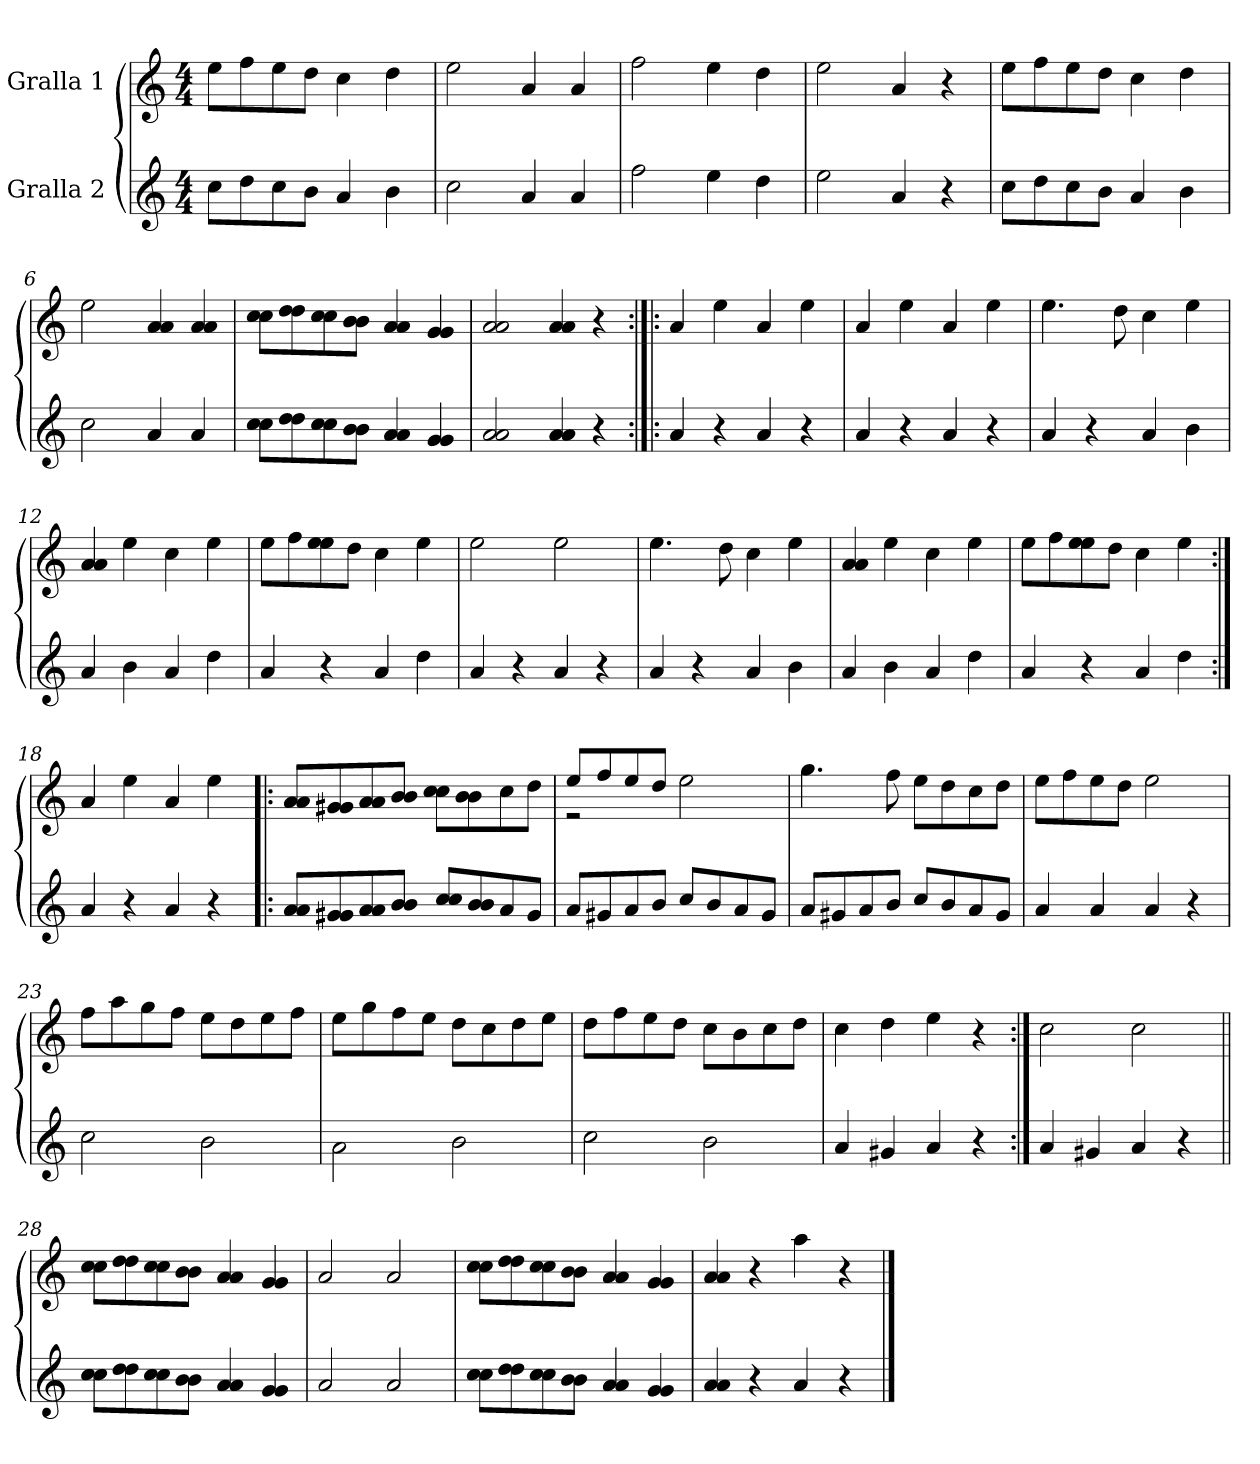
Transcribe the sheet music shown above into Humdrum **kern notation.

**kern	**kern
*part2	*part1
*staff2	*staff1
*I"Gralla 2	*I"Gralla 1
*clefG2	*clefG2
*k[]	*k[]
*M4/4	*M4/4
=1	=1
8cc\L	8ee\L
8dd\	8ff\
8cc\	8ee\
8b\J	8dd\J
4a/	4cc\
4b\	4dd\
=2	=2
2cc\	2ee\
4a/	4a/
4a/	4a/
=3	=3
2ff\	2ff\
4ee\	4ee\
4dd\	4dd\
=4	=4
2ee\	2ee\
4a/	4a/
4r	4r
=5	=5
8cc\L	8ee\L
8dd\	8ff\
8cc\	8ee\
8b\J	8dd\J
4a/	4cc\
4b\	4dd\
=6	=6
2cc\	2ee\
4a/	4a/ 4a/
4a/	4a/ 4a/
=7	=7
8cc\ 8cc\L	8cc\ 8cc\L
8dd\ 8dd\	8dd\ 8dd\
8cc\ 8cc\	8cc\ 8cc\
8b\ 8b\J	8b\ 8b\J
4a/ 4a/	4a/ 4a/
4g/ 4g/	4g/ 4g/
!!LO:LB:g=z
=8	=8
2a/ 2a/	2a/ 2a/
4a/ 4a/	4a/ 4a/
4r	4r
=9:|!|:	=9:|!|:
4a/	4a/
4r	4ee\
4a/	4a/
4r	4ee\
=10	=10
4a/	4a/
4r	4ee\
4a/	4a/
4r	4ee\
=11	=11
4a/	4.ee\
4r	.
.	8dd\
4a/	4cc\
4b\	4ee\
=12	=12
4a/	4a/ 4a/
4b\	4ee\
4a/	4cc\
4dd\	4ee\
=13	=13
4a/	8ee\L
.	8ff\
4r	8ee\ 8ee\
.	8dd\J
4a/	4cc\
4dd\	4ee\
=14	=14
4a/	2ee\
4r	.
4a/	2ee\
4r	.
=15	=15
4a/	4.ee\
4r	.
.	8dd\
4a/	4cc\
4b\	4ee\
!!LO:LB:g=z
=16	=16
4a/	4a/ 4a/
4b\	4ee\
4a/	4cc\
4dd\	4ee\
=17	=17
4a/	8ee\L
.	8ff\
4r	8ee\ 8ee\
.	8dd\J
4a/	4cc\
4dd\	4ee\
=18:|!	=18:|!
4a/	4a/
4r	4ee\
4a/	4a/
4r	4ee\
=19!|:	=19!|:
8a/ 8a/L	8a/ 8a/L
8g#X/ 8g#/	8g#X/ 8g#/
8a/ 8a/	8a/ 8a/
8b/ 8b/J	8b/ 8b/J
8cc/ 8cc/L	8cc\ 8cc\L
8b/ 8b/	8b\ 8b\
8a/	8cc\
8g#/J	8dd\J
=20	=20
*	*^
8a/L	8ee/L	2r
8g#X/	8ff/	.
8a/	8ee/	.
8b/J	8dd/J	.
8cc/L	2ryy	2ee\
8b/	.	.
8a/	.	.
8g#/J	.	.
*	*v	*v
!!LO:LB:g=z
=21	=21
8a/L	4.gg\
8g#X/	.
8a/	.
8b/J	8ff\
8cc/L	8ee\L
8b/	8dd\
8a/	8cc\
8g#/J	8dd\J
=22	=22
4a/	8ee\L
.	8ff\
4a/	8ee\
.	8dd\J
4a/	2ee\
4r	.
=23	=23
*^	*
1ryy	2cc\	8ff\L
.	.	8aa\
.	.	8gg\
.	.	8ff\J
.	2b\	8ee\L
.	.	8dd\
.	.	8ee\
.	.	8ff\J
=24	=24	=24
1ryy	2a\	8ee\L
.	.	8gg\
.	.	8ff\
.	.	8ee\J
.	2b\	8dd\L
.	.	8cc\
.	.	8dd\
.	.	8ee\J
=25	=25	=25
1ryy	2cc\	8dd\L
.	.	8ff\
.	.	8ee\
.	.	8dd\J
.	2b\	8cc\L
.	.	8b\
.	.	8cc\
.	.	8dd\J
*v	*v	*
!!LO:LB:g=z
=26	=26
4a/	4cc\
4g#X/	4dd\
4a/	4ee\
4r	4r
=27:|!	=27:|!
4a/	2cc\
4g#X/	.
4a/	2cc\
4r	.
=28||	=28||
8cc\ 8cc\L	8cc\ 8cc\L
8dd\ 8dd\	8dd\ 8dd\
8cc\ 8cc\	8cc\ 8cc\
8b\ 8b\J	8b\ 8b\J
4a/ 4a/	4a/ 4a/
4g/ 4g/	4g/ 4g/
=29	=29
2a/	2a/
2a/	2a/
=30	=30
8cc\ 8cc\L	8cc\ 8cc\L
8dd\ 8dd\	8dd\ 8dd\
8cc\ 8cc\	8cc\ 8cc\
8b\ 8b\J	8b\ 8b\J
4a/ 4a/	4a/ 4a/
4g/ 4g/	4g/ 4g/
=31	=31
4a/ 4a/	4a/ 4a/
4r	4r
4a/	4aa\
4r	4r
==	==
*-	*-
